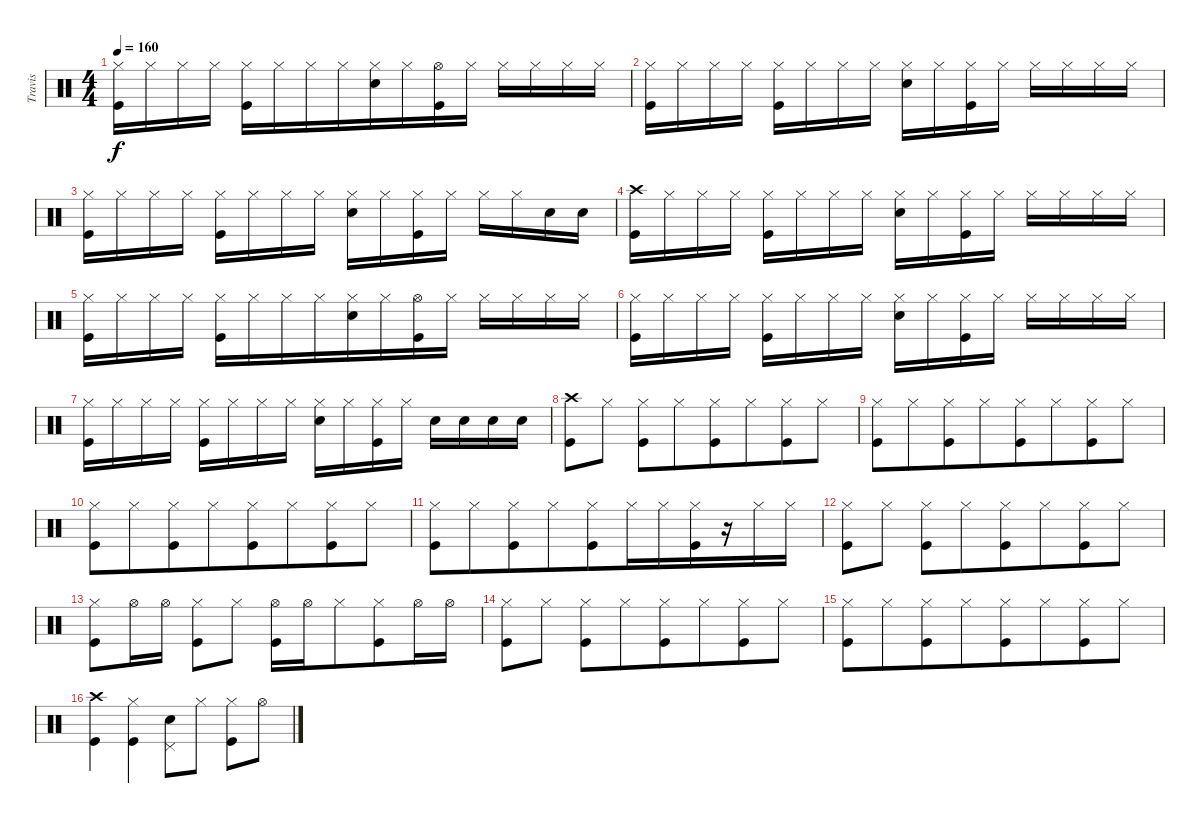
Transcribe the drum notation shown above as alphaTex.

\track ("Travis" "Travis") {instrument percussion}
\staff {score}
\articulation defaults
\ts (4 4)
\tempo 160
\clef neutral
\ks c
("Hi-Hat (closed)" "Kick (hit)").16{dy f} "Hi-Hat (closed)".16{beam merge} "Hi-Hat (closed)".16 "Hi-Hat (closed)".16 ("Hi-Hat (closed)" "Kick (hit)").16 "Hi-Hat (closed)".16{beam merge} "Hi-Hat (closed)".16 "Hi-Hat (closed)".16{beam merge} ("Hi-Hat (closed)" "Snare (hit) 2").16{beam merge} "Hi-Hat (closed)".16 ("Hi-Hat (open)" "Kick (hit)").16{beam merge} "Hi-Hat (closed)".16 "Hi-Hat (closed)".16{beam merge} "Hi-Hat (closed)".16{beam merge} "Hi-Hat (closed)".16{beam merge} "Hi-Hat (closed)".16 |
("Hi-Hat (closed)" "Kick (hit)").16{beam merge} "Hi-Hat (closed)".16{beam merge} "Hi-Hat (closed)".16{beam merge} "Hi-Hat (closed)".16 ("Hi-Hat (closed)" "Kick (hit)").16 "Hi-Hat (closed)".16{beam merge} "Hi-Hat (closed)".16{beam merge} "Hi-Hat (closed)".16 ("Hi-Hat (closed)" "Snare (hit) 2").16 "Hi-Hat (closed)".16{beam merge} ("Hi-Hat (closed)" "Kick (hit)").16 "Hi-Hat (closed)".16 "Hi-Hat (closed)".16 "Hi-Hat (closed)".16{beam merge} "Hi-Hat (closed)".16 "Hi-Hat (closed)".16 |
("Hi-Hat (closed)" "Kick (hit)").16 "Hi-Hat (closed)".16{beam merge} "Hi-Hat (closed)".16 "Hi-Hat (closed)".16 ("Hi-Hat (closed)" "Kick (hit)").16 "Hi-Hat (closed)".16{beam merge} "Hi-Hat (closed)".16 "Hi-Hat (closed)".16 ("Hi-Hat (closed)" "Snare (hit) 2").16 "Hi-Hat (closed)".16 ("Hi-Hat (closed)" "Kick (hit)").16 "Hi-Hat (closed)".16 "Hi-Hat (closed)".16{beam merge} "Hi-Hat (closed)".16 "Snare (hit) 2".16 "Snare (hit) 2".16 |
("Crash high (hit)" "Kick (hit)").16 "Hi-Hat (closed)".16{beam merge} "Hi-Hat (closed)".16 "Hi-Hat (closed)".16 ("Hi-Hat (closed)" "Kick (hit)").16 "Hi-Hat (closed)".16{beam merge} "Hi-Hat (closed)".16 "Hi-Hat (closed)".16 ("Hi-Hat (closed)" "Snare (hit) 2").16 "Hi-Hat (closed)".16 ("Hi-Hat (closed)" "Kick (hit)").16 "Hi-Hat (closed)".16 "Hi-Hat (closed)".16{beam merge} "Hi-Hat (closed)".16 "Hi-Hat (closed)".16 "Hi-Hat (closed)".16 |
("Hi-Hat (closed)" "Kick (hit)").16 "Hi-Hat (closed)".16{beam merge} "Hi-Hat (closed)".16 "Hi-Hat (closed)".16 ("Hi-Hat (closed)" "Kick (hit)").16 "Hi-Hat (closed)".16{beam merge} "Hi-Hat (closed)".16 "Hi-Hat (closed)".16{beam merge} ("Hi-Hat (closed)" "Snare (hit) 2").16{beam merge} "Hi-Hat (closed)".16 ("Hi-Hat (open)" "Kick (hit)").16{beam merge} "Hi-Hat (closed)".16 "Hi-Hat (closed)".16{beam merge} "Hi-Hat (closed)".16{beam merge} "Hi-Hat (closed)".16{beam merge} "Hi-Hat (closed)".16 |
("Hi-Hat (closed)" "Kick (hit)").16{beam merge} "Hi-Hat (closed)".16{beam merge} "Hi-Hat (closed)".16{beam merge} "Hi-Hat (closed)".16 ("Hi-Hat (closed)" "Kick (hit)").16 "Hi-Hat (closed)".16{beam merge} "Hi-Hat (closed)".16{beam merge} "Hi-Hat (closed)".16 ("Hi-Hat (closed)" "Snare (hit) 2").16 "Hi-Hat (closed)".16 ("Hi-Hat (closed)" "Kick (hit)").16 "Hi-Hat (closed)".16 "Hi-Hat (closed)".16{beam merge} "Hi-Hat (closed)".16 "Hi-Hat (closed)".16 "Hi-Hat (closed)".16 |
("Hi-Hat (closed)" "Kick (hit)").16 "Hi-Hat (closed)".16{beam merge} "Hi-Hat (closed)".16 "Hi-Hat (closed)".16 ("Hi-Hat (closed)" "Kick (hit)").16 "Hi-Hat (closed)".16{beam merge} "Hi-Hat (closed)".16 "Hi-Hat (closed)".16 ("Hi-Hat (closed)" "Snare (hit) 2").16 "Hi-Hat (closed)".16 ("Hi-Hat (closed)" "Kick (hit)").16 "Hi-Hat (closed)".16 "Snare (hit) 2".16{beam merge} "Snare (hit) 2".16 "Snare (hit) 2".16 "Snare (hit) 2".16 |
("Crash high (hit)" "Kick (hit)").8{beam merge} "Hi-Hat (closed)".8 ("Kick (hit)" "Hi-Hat (closed)").8 "Hi-Hat (closed)".8{beam merge} ("Kick (hit)" "Hi-Hat (closed)").8 "Hi-Hat (closed)".8{beam merge} ("Kick (hit)" "Hi-Hat (closed)").8 "Hi-Hat (closed)".8 |
("Kick (hit)" "Hi-Hat (closed)").8 "Hi-Hat (closed)".8{beam merge} ("Kick (hit)" "Hi-Hat (closed)").8 "Hi-Hat (closed)".8{beam merge} ("Kick (hit)" "Hi-Hat (closed)").8 "Hi-Hat (closed)".8{beam merge} ("Kick (hit)" "Hi-Hat (closed)").8 "Hi-Hat (closed)".8 |
("Kick (hit)" "Hi-Hat (closed)").8 "Hi-Hat (closed)".8{beam merge} ("Kick (hit)" "Hi-Hat (closed)").8 "Hi-Hat (closed)".8{beam merge} ("Kick (hit)" "Hi-Hat (closed)").8 "Hi-Hat (closed)".8{beam merge} ("Kick (hit)" "Hi-Hat (closed)").8 "Hi-Hat (closed)".8 |
("Kick (hit)" "Hi-Hat (closed)").8 "Hi-Hat (closed)".8{beam merge} ("Kick (hit)" "Hi-Hat (closed)").8 "Hi-Hat (closed)".8{beam merge} ("Kick (hit)" "Hi-Hat (closed)").8 "Hi-Hat (closed)".16 "Hi-Hat (closed)".16{beam merge} ("Kick (hit)" "Hi-Hat (closed)").16 r.16 "Hi-Hat (closed)".16 "Hi-Hat (closed)".16 |
("Hi-Hat (closed)" "Kick (hit)").8{beam merge} "Hi-Hat (closed)".8 ("Kick (hit)" "Hi-Hat (closed)").8 "Hi-Hat (closed)".8{beam merge} ("Kick (hit)" "Hi-Hat (closed)").8 "Hi-Hat (closed)".8{beam merge} ("Kick (hit)" "Hi-Hat (closed)").8 "Hi-Hat (closed)".8 |
("Kick (hit)" "Hi-Hat (closed)").8 "Hi-Hat (open)".16{beam merge} "Hi-Hat (open)".16 ("Kick (hit)" "Hi-Hat (closed)").8 "Hi-Hat (closed)".8 ("Kick (hit)" "Hi-Hat (open)").16 "Hi-Hat (open)".16 "Hi-Hat (closed)".8{beam merge} ("Kick (hit)" "Hi-Hat (closed)").8{beam merge} "Hi-Hat (open)".16 "Hi-Hat (open)".16 |
("Hi-Hat (closed)" "Kick (hit)").8{beam merge} "Hi-Hat (closed)".8 ("Kick (hit)" "Hi-Hat (closed)").8 "Hi-Hat (closed)".8{beam merge} ("Kick (hit)" "Hi-Hat (closed)").8 "Hi-Hat (closed)".8{beam merge} ("Kick (hit)" "Hi-Hat (closed)").8 "Hi-Hat (closed)".8 |
("Kick (hit)" "Hi-Hat (closed)").8 "Hi-Hat (closed)".8{beam merge} ("Kick (hit)" "Hi-Hat (closed)").8 "Hi-Hat (closed)".8{beam merge} ("Kick (hit)" "Hi-Hat (closed)").8 "Hi-Hat (closed)".8{beam merge} ("Kick (hit)" "Hi-Hat (closed)").8 "Hi-Hat (closed)".8 |
("Kick (hit)" "Crash high (hit)").4 ("Hi-Hat (closed)" "Kick (hit)").4{beam merge} ("Pedal Hi-Hat (hit)" "Snare (hit) 2").8{beam merge} "Hi-Hat (closed)".8 ("Hi-Hat (closed)" "Kick (hit)").8 "Hi-Hat (open)".8
